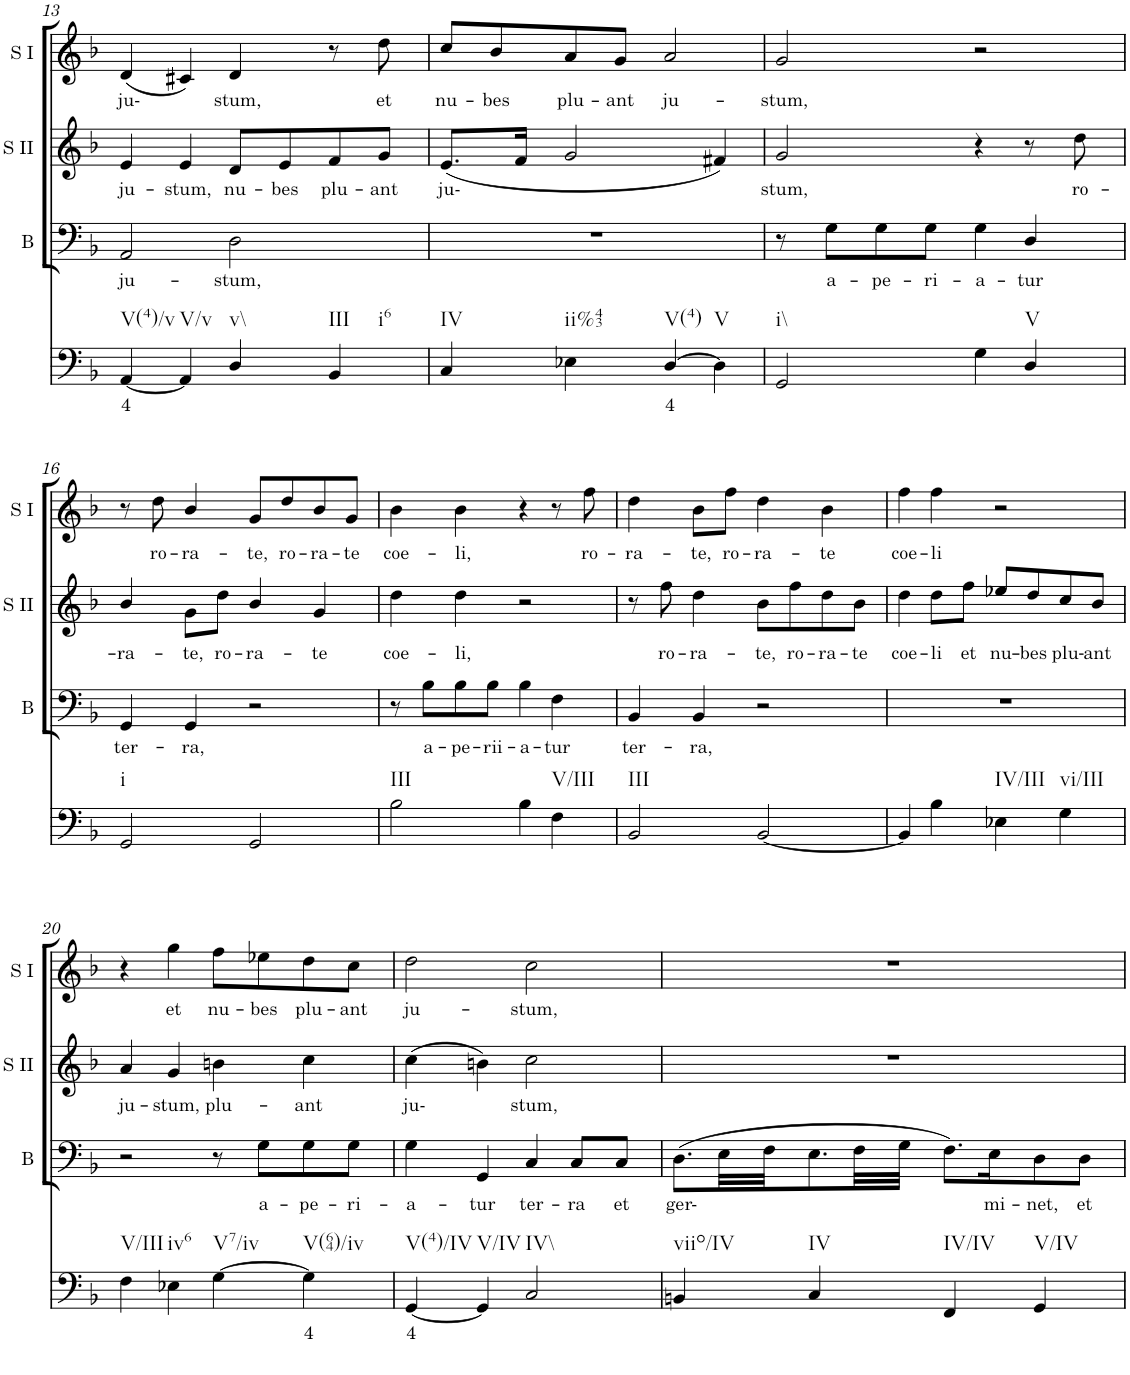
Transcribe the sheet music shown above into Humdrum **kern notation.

**kern	**text	**kern	**text	**kern	**text	**kern	**text
*part4	*part4	*part3	*part3	*part2	*part2	*part1	*part1
*staff4	*staff4	*staff3	*staff3	*staff2	*staff2	*staff1	*staff1
*I"Continuo	*	*I"Bass	*	*I"Soprano II	*	*I"Soprano I	*
*	*	*I'B	*	*I'S II	*	*I'S I	*
!!LO:PB:g=z
*clefF4	*	*clefF4	*	*clefF4	*	*clefG2	*
*k[b-]	*	*k[b-]	*	*k[b-]	*	*k[b-]	*
*	*	*	*	*M4/4	*	*M4/4	*
=13	=13	=13	=13	=13	=13	=13	=13
!LO:TX:b:t=V(4)/v	!	!	!	!	!	!	!
!	!LO:LY:b	!	!LO:LY:b	!	!LO:LY:b	!	!LO:LY:b
[4AA/	4	2AA/	ju-	4e/	ju-	(4d/	ju-
!LO:TX:b:t=V/v	!	!	!	!	!	!	!
!	!	!	!	!	!LO:LY:b	!	!
4AA/]	.	.	.	4e/	stum,	4c#X/)	.
!LO:TX:b:t=v\\	!	!	!	!	!	!	!
!	!	!	!LO:LY:b	!	!LO:LY:b	!	!LO:LY:b
4D/	.	2D\	stum,	8d/L	nu-	4d/	stum,
!	!	!	!	!	!LO:LY:b	!	!
.	.	.	.	8e/	bes	.	.
!LO:TX:b:t=III	!	!	!	!	!	!	!
!LO:TX:b:t=i6	!	!	!	!	!	!	!
!	!	!	!	!	!LO:LY:b	!	!
4BB-/	.	.	.	8f/	plu-	8r	.
!	!	!	!	!	!LO:LY:b	!	!LO:LY:b
.	.	.	.	8g/J	ant	8dd\	et
=14	=14	=14	=14	=14	=14	=14	=14
!LO:TX:b:t=IV	!	!	!	!	!	!	!
!	!	!	!	!	!LO:LY:b	!	!LO:LY:b
4C/	.	1r	.	(8.e/L	ju-	8cc/L	nu-
!	!	!	!	!	!	!	!LO:LY:b
.	.	.	.	.	.	8b-/	bes
.	.	.	.	16f/Jk	.	.	.
!LO:TX:b:t=ii%43	!	!	!	!	!	!	!
!	!	!	!	!	!	!	!LO:LY:b
4E-X\	.	.	.	2g/	.	8a/	plu-
!	!	!	!	!	!	!	!LO:LY:b
.	.	.	.	.	.	8g/J	ant
!LO:TX:b:t=V(4)	!	!	!	!	!	!	!
!	!LO:LY:b	!	!	!	!	!	!LO:LY:b
[4D/	4	.	.	.	.	2a/	ju-
!LO:TX:b:t=V	!	!	!	!	!	!	!
4D\]	.	.	.	4f#X/)	.	.	.
=15	=15	=15	=15	=15	=15	=15	=15
!LO:TX:b:t=i\\	!	!	!	!	!	!	!
!	!	!	!	!	!LO:LY:b	!	!LO:LY:b
2GG/	.	8r	.	2g/	stum,	2g/	stum,
!	!	!	!LO:LY:b	!	!	!	!
.	.	8G\L	a-	.	.	.	.
!	!	!	!LO:LY:b	!	!	!	!
.	.	8G\	pe-	.	.	.	.
!	!	!	!LO:LY:b	!	!	!	!
.	.	8G\J	ri-	.	.	.	.
!	!	!	!LO:LY:b	!	!	!	!
4G\	.	4G\	a-	4r	.	2r	.
!LO:TX:b:t=V	!	!	!	!	!	!	!
!	!	!	!LO:LY:b	!	!	!	!
4D/	.	4D/	tur	8r	.	.	.
!	!	!	!	!	!LO:LY:b	!	!
.	.	.	.	8dd\	ro-	.	.
!!LO:LB:g=z
=16	=16	=16	=16	=16	=16	=16	=16
!LO:TX:b:t=i	!	!	!	!	!	!	!
!	!	!	!LO:LY:b	!	!LO:LY:b	!	!
2GG/	.	4GG/	ter-	4b-/	ra-	8r	.
!	!	!	!	!	!	!	!LO:LY:b
.	.	.	.	.	.	8dd\	ro-
!	!	!	!LO:LY:b	!	!LO:LY:b	!	!LO:LY:b
.	.	4GG/	ra,	8g\L	te,	4b-/	ra-
!	!	!	!	!	!LO:LY:b	!	!
.	.	.	.	8dd\J	ro-	.	.
!	!	!	!	!	!LO:LY:b	!	!LO:LY:b
2GG/	.	2r	.	4b-/	ra-	8g/L	te,
!	!	!	!	!	!	!	!LO:LY:b
.	.	.	.	.	.	8dd/	ro-
!	!	!	!	!	!LO:LY:b	!	!LO:LY:b
.	.	.	.	4g/	te	8b-/	ra-
!	!	!	!	!	!	!	!LO:LY:b
.	.	.	.	.	.	8g/J	te
=17	=17	=17	=17	=17	=17	=17	=17
!LO:TX:b:t=III	!	!	!	!	!	!	!
!	!	!	!	!	!LO:LY:b	!	!LO:LY:b
2B-\	.	8r	.	4dd\	coe-	4b-\	coe-
!	!	!	!LO:LY:b	!	!	!	!
.	.	8B-\L	a-	.	.	.	.
!	!	!	!LO:LY:b	!	!LO:LY:b	!	!LO:LY:b
.	.	8B-\	pe-	4dd\	li,	4b-\	li,
!	!	!	!LO:LY:b	!	!	!	!
.	.	8B-\J	rii-	.	.	.	.
!	!	!	!LO:LY:b	!	!	!	!
4B-\	.	4B-\	a-	2r	.	4r	.
!LO:TX:b:t=V/III	!	!	!	!	!	!	!
!	!	!	!LO:LY:b	!	!	!	!
4F\	.	4F\	tur	.	.	8r	.
!	!	!	!	!	!	!	!LO:LY:b
.	.	.	.	.	.	8ff\	ro-
=18	=18	=18	=18	=18	=18	=18	=18
!LO:TX:b:t=III	!	!	!	!	!	!	!
!	!	!	!LO:LY:b	!	!	!	!LO:LY:b
2BB-/	.	4BB-/	ter-	8r	.	4dd\	ra-
!	!	!	!	!	!LO:LY:b	!	!
.	.	.	.	8ff\	ro-	.	.
!	!	!	!LO:LY:b	!	!LO:LY:b	!	!LO:LY:b
.	.	4BB-/	ra,	4dd\	ra-	8b-\L	te,
!	!	!	!	!	!	!	!LO:LY:b
.	.	.	.	.	.	8ff\J	ro-
!	!	!	!	!	!LO:LY:b	!	!LO:LY:b
[2BB-/	.	2r	.	8b-\L	te,	4dd\	ra-
!	!	!	!	!	!LO:LY:b	!	!
.	.	.	.	8ff\	ro-	.	.
!	!	!	!	!	!LO:LY:b	!	!LO:LY:b
.	.	.	.	8dd\	ra-	4b-\	te
!	!	!	!	!	!LO:LY:b	!	!
.	.	.	.	8b-\J	te	.	.
=19	=19	=19	=19	=19	=19	=19	=19
!	!	!	!	!	!LO:LY:b	!	!LO:LY:b
4BB-/]	.	1r	.	4dd\	coe-	4ff\	coe-
!	!	!	!	!	!LO:LY:b	!	!LO:LY:b
4B-\	.	.	.	8dd\L	li	4ff\	li
!	!	!	!	!	!LO:LY:b	!	!
.	.	.	.	8ff\J	et	.	.
!LO:TX:b:t=IV/III	!	!	!	!	!	!	!
!	!	!	!	!	!LO:LY:b	!	!
4E-X\	.	.	.	8ee-X/L	nu-	2r	.
!	!	!	!	!	!LO:LY:b	!	!
.	.	.	.	8dd/	bes	.	.
!LO:TX:b:t=vi/III	!	!	!	!	!	!	!
!	!	!	!	!	!LO:LY:b	!	!
4G\	.	.	.	8cc/	plu-	.	.
!	!	!	!	!	!LO:LY:b	!	!
.	.	.	.	8b-/J	ant	.	.
!!LO:LB:g=z
=20	=20	=20	=20	=20	=20	=20	=20
!LO:TX:b:t=V/III	!	!	!	!	!	!	!
!	!	!	!	!	!LO:LY:b	!	!
4F\	.	2r	.	4a/	ju-	4r	.
!LO:TX:b:t=iv6	!	!	!	!	!	!	!
!	!	!	!	!	!LO:LY:b	!	!LO:LY:b
4E-X\	.	.	.	4g/	stum,	4gg\	et
!LO:TX:b:t=V7/iv	!	!	!	!	!	!	!
!	!	!	!	!	!LO:LY:b	!	!LO:LY:b
[4G\	.	8r	.	4bn\	plu-	8ff\L	nu-
!	!	!	!LO:LY:b	!	!	!	!LO:LY:b
.	.	8G\L	a-	.	.	8ee-X\	bes
!LO:TX:b:t=V(64)/iv	!	!	!	!	!	!	!
!	!LO:LY:b	!	!LO:LY:b	!	!LO:LY:b	!	!LO:LY:b
4G\]	4	8G\	pe-	4cc\	ant	8dd\	plu-
!	!	!	!LO:LY:b	!	!	!	!LO:LY:b
.	.	8G\J	ri-	.	.	8cc\J	ant
=21	=21	=21	=21	=21	=21	=21	=21
!LO:TX:b:t=V(4)/IV	!	!	!	!	!	!	!
!	!LO:LY:b	!	!LO:LY:b	!	!LO:LY:b	!	!LO:LY:b
[4GG/	4	4G\	a-	(4cc\	ju-	2dd\	ju-
!LO:TX:b:t=V/IV	!	!	!	!	!	!	!
!	!	!	!LO:LY:b	!	!	!	!
4GG/]	.	4GG/	tur	4bn\)	.	.	.
!LO:TX:b:t=IV\\	!	!	!	!	!	!	!
!	!	!	!LO:LY:b	!	!LO:LY:b	!	!LO:LY:b
2C/	.	4C/	ter-	2cc\	stum,	2cc\	stum,
!	!	!	!LO:LY:b	!	!	!	!
.	.	8C/L	ra	.	.	.	.
!	!	!	!LO:LY:b	!	!	!	!
.	.	8C/J	et	.	.	.	.
=22	=22	=22	=22	=22	=22	=22	=22
!LO:TX:b:t=viio/IV	!	!	!	!	!	!	!
!	!	!	!LO:LY:b	!	!	!	!
4BBn/	.	(8.D\L	ger-	1r	.	1r	.
.	.	32E\LL	.	.	.	.	.
.	.	32F\JJ	.	.	.	.	.
!LO:TX:b:t=IV	!	!	!	!	!	!	!
4C/	.	8.E\	.	.	.	.	.
.	.	32F\LL	.	.	.	.	.
.	.	32G\JJJ	.	.	.	.	.
!LO:TX:b:t=IV/IV	!	!	!	!	!	!	!
4FF/	.	8.F\L)	.	.	.	.	.
!	!	!	!LO:LY:b	!	!	!	!
.	.	16E\K	mi-	.	.	.	.
!LO:TX:b:t=V/IV	!	!	!	!	!	!	!
!	!	!	!LO:LY:b	!	!	!	!
4GG/	.	8D\	net,	.	.	.	.
!	!	!	!LO:LY:b	!	!	!	!
.	.	8D\J	et	.	.	.	.
=	=	=	=	=	=	=	=
*-	*-	*-	*-	*-	*-	*-	*-
